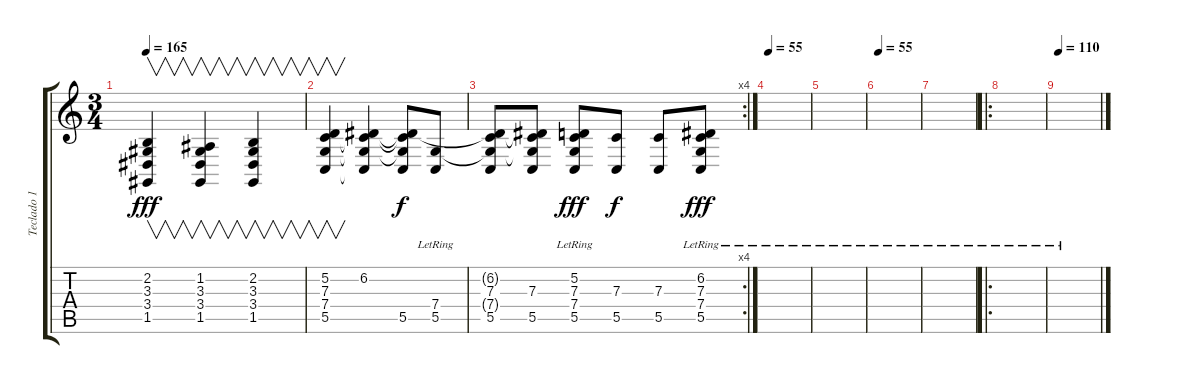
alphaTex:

\track ("Teclado 1" "Teclado 1") {instrument electricgrandpiano}
\staff {score tabs}
\tuning (D4 A3 F3 C3 G2 D2) {hide}
\ts (3 4)
\tempo 165
\clef g2
\ks c
(2.2 3.3 3.4 1.5).4{v dy fff} (1.2 3.3 3.4 1.5).4{v} (2.2 3.3 3.4 1.5).4{v} |
(5.2 7.3 7.4 5.5).4{v} (6.2 7.3{t} 7.4{t} 5.5{t}).4 (6.2{t} 7.3{t} 7.4{t} 5.5).8{dy f} (7.4{lr} 5.5).8 |
\rc 4
(6.2{t} 7.3 7.4{t} 5.5).8 (6.2{t} 7.3 7.4{t} 5.5).8 (5.2{lr} 7.3 7.4{lr} 5.5).8{dy fff} (7.3 5.5).8{dy f} (7.3 5.5).8 (6.2{lr} 7.3 7.4{lr} 5.5).8{dy fff} |
\tempo 55
|
|
\tempo 55
|
|
\ro
|
\tempo 110
